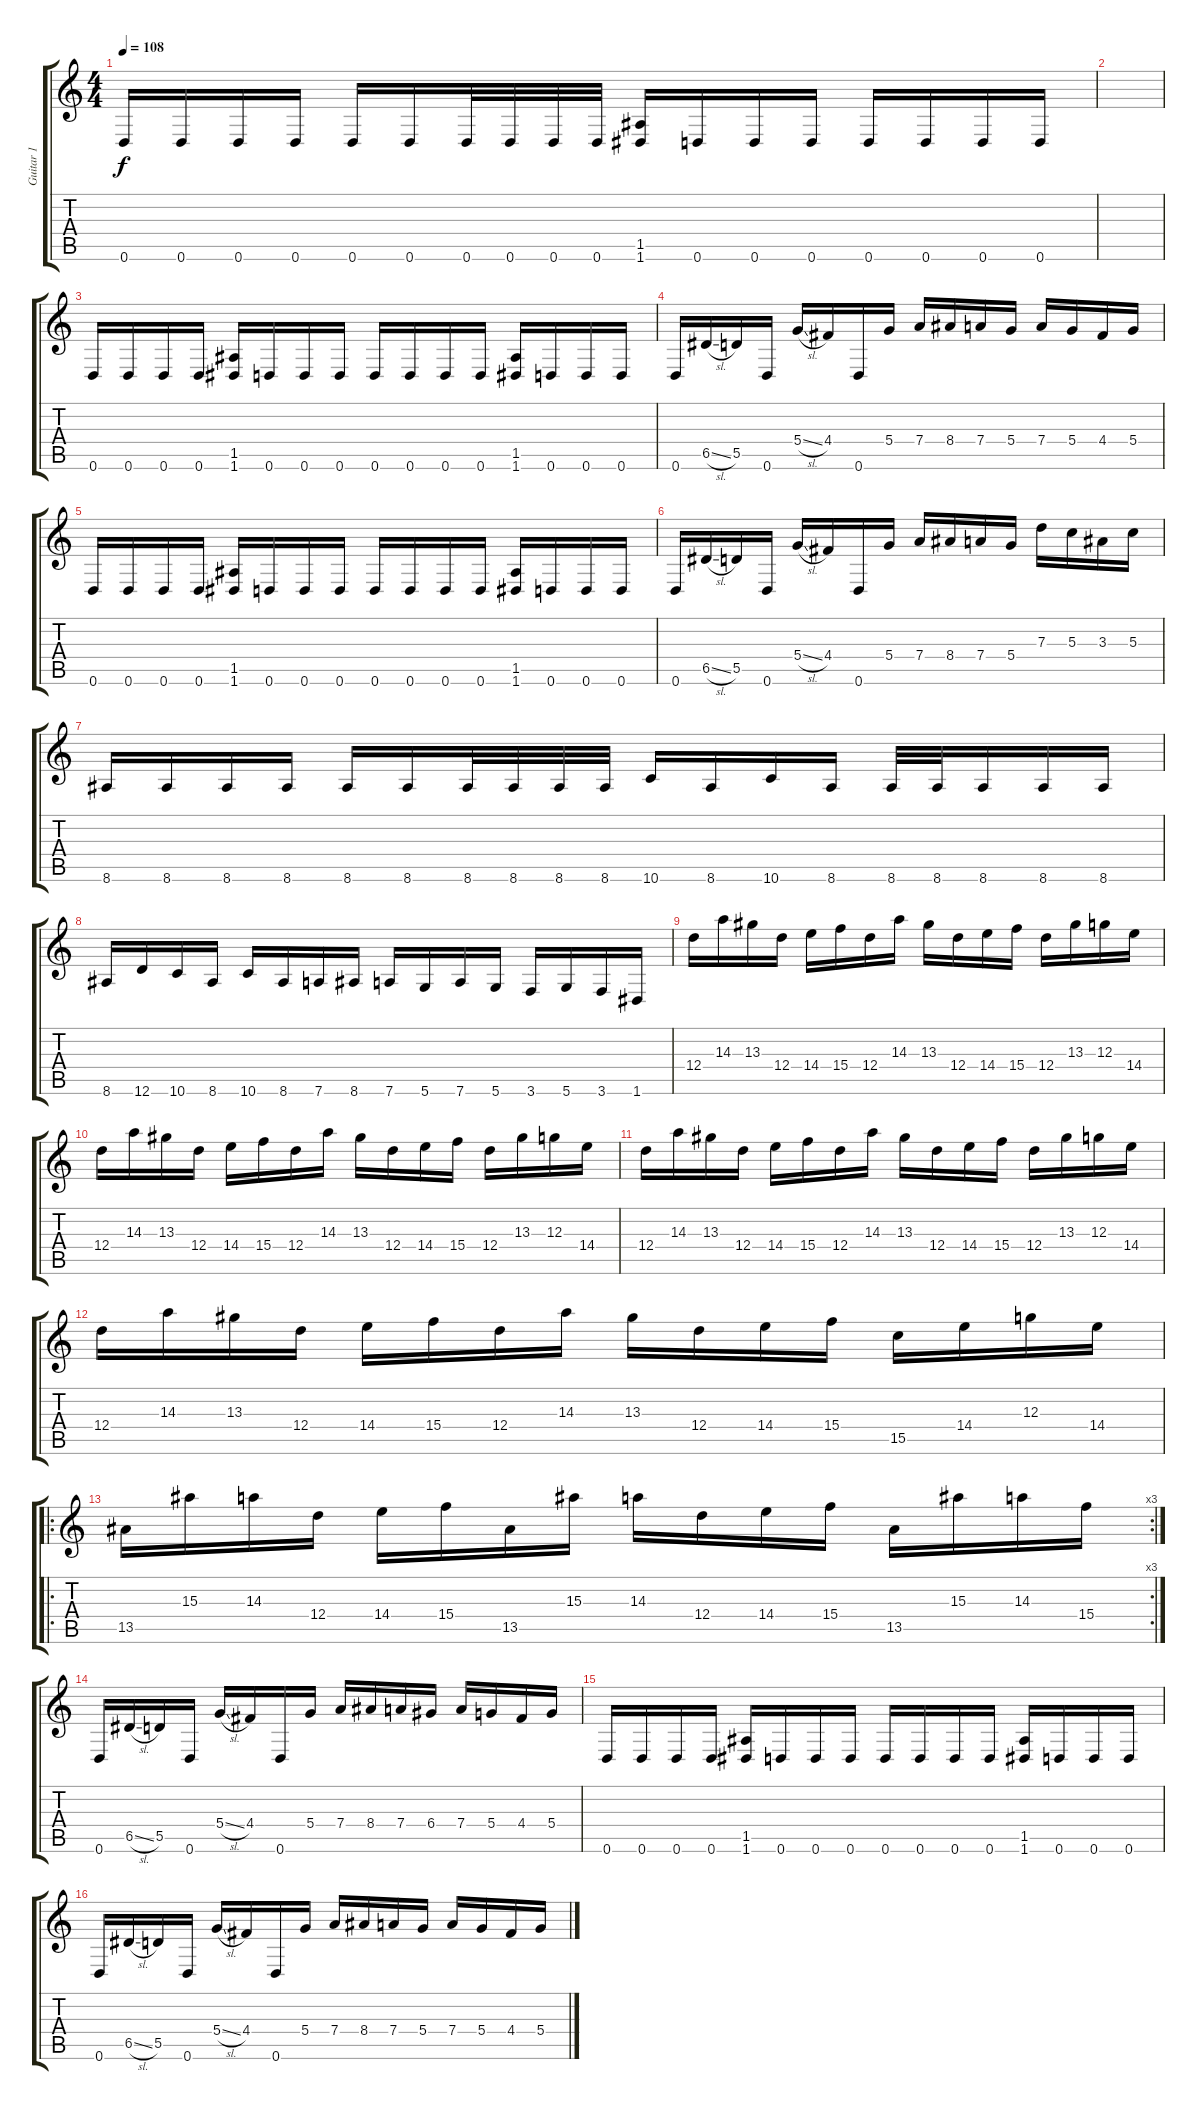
\track ("Guitar 1" "Guitar 1") {instrument overdrivenguitar}
\staff {score tabs}
\tuning (E4 B3 G3 D3 A2 D2) {hide}
\ts (4 4)
\tempo 108
\clef g2
\ks c
0.6.16{dy f} 0.6.16 0.6.16 0.6.16 0.6.16 0.6.16 0.6.32 0.6.32 0.6.32 0.6.32 (1.5 1.6).16 0.6.16 0.6.16 0.6.16 0.6.16 0.6.16 0.6.16 0.6.16 |
|
0.6.16 0.6.16 0.6.16 0.6.16 (1.5 1.6).16 0.6.16 0.6.16 0.6.16 0.6.16 0.6.16 0.6.16 0.6.16 (1.5 1.6).16 0.6.16 0.6.16 0.6.16 |
0.6.16 6.5{sl}.16 5.5.16 0.6.16 5.4{sl}.16 4.4.16 0.6.16 5.4.16 7.4.16 8.4.16 7.4.16 5.4.16 7.4.16 5.4.16 4.4.16 5.4.16 |
0.6.16 0.6.16 0.6.16 0.6.16 (1.5 1.6).16 0.6.16 0.6.16 0.6.16 0.6.16 0.6.16 0.6.16 0.6.16 (1.5 1.6).16 0.6.16 0.6.16 0.6.16 |
0.6.16 6.5{sl}.16 5.5.16 0.6.16 5.4{sl}.16 4.4.16 0.6.16 5.4.16 7.4.16 8.4.16 7.4.16 5.4.16 7.3.16 5.3.16 3.3.16 5.3.16 |
8.6.16 8.6.16 8.6.16 8.6.16 8.6.16 8.6.16 8.6.32 8.6.32 8.6.32 8.6.32 10.6.16 8.6.16 10.6.16 8.6.16 8.6.32 8.6.32 8.6.16 8.6.16 8.6.16 |
8.6.16 12.6.16 10.6.16 8.6.16 10.6.16 8.6.16 7.6.16 8.6.16 7.6.16 5.6.16 7.6.16 5.6.16 3.6.16 5.6.16 3.6.16 1.6.16 |
12.4.16 14.3.16 13.3.16 12.4.16 14.4.16 15.4.16 12.4.16 14.3.16 13.3.16 12.4.16 14.4.16 15.4.16 12.4.16 13.3.16 12.3.16 14.4.16 |
12.4.16 14.3.16 13.3.16 12.4.16 14.4.16 15.4.16 12.4.16 14.3.16 13.3.16 12.4.16 14.4.16 15.4.16 12.4.16 13.3.16 12.3.16 14.4.16 |
12.4.16 14.3.16 13.3.16 12.4.16 14.4.16 15.4.16 12.4.16 14.3.16 13.3.16 12.4.16 14.4.16 15.4.16 12.4.16 13.3.16 12.3.16 14.4.16 |
12.4.16 14.3.16 13.3.16 12.4.16 14.4.16 15.4.16 12.4.16 14.3.16 13.3.16 12.4.16 14.4.16 15.4.16 15.5.16 14.4.16 12.3.16 14.4.16 |
\ro
\rc 3
13.5.16 15.3.16 14.3.16 12.4.16 14.4.16 15.4.16 13.5.16 15.3.16 14.3.16 12.4.16 14.4.16 15.4.16 13.5.16 15.3.16 14.3.16 15.4.16 |
0.6.16 6.5{sl}.16 5.5.16 0.6.16 5.4{sl}.16 4.4.16 0.6.16 5.4.16 7.4.16 8.4.16 7.4.16 6.4.16 7.4.16 5.4.16 4.4.16 5.4.16 |
0.6.16 0.6.16 0.6.16 0.6.16 (1.5 1.6).16 0.6.16 0.6.16 0.6.16 0.6.16 0.6.16 0.6.16 0.6.16 (1.5 1.6).16 0.6.16 0.6.16 0.6.16 |
0.6.16 6.5{sl}.16 5.5.16 0.6.16 5.4{sl}.16 4.4.16 0.6.16 5.4.16 7.4.16 8.4.16 7.4.16 5.4.16 7.4.16 5.4.16 4.4.16 5.4.16
